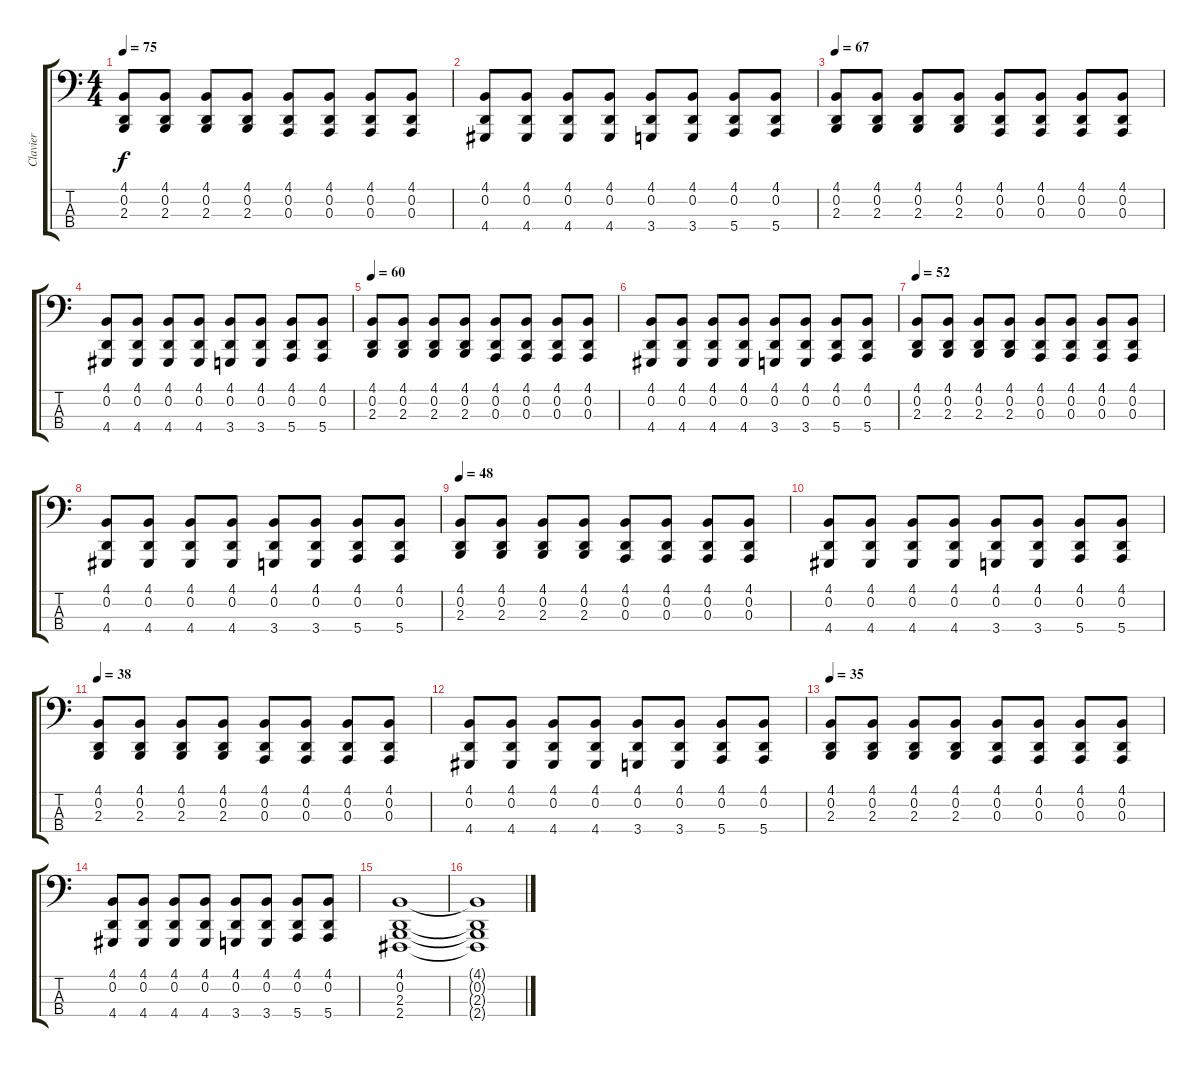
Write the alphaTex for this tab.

\track ("Clavier" "Clavier") {instrument lead8bassandlead}
\staff {score tabs}
\tuning (G2 D2 A1 E1) {hide}
\ts (4 4)
\tempo 75
\clef f4
\ks c
(4.1 0.2 2.3).8{dy f} (4.1 0.2 2.3).8 (4.1 0.2 2.3).8 (4.1 0.2 2.3).8 (4.1 0.2 0.3).8 (4.1 0.2 0.3).8 (4.1 0.2 0.3).8 (4.1 0.2 0.3).8 |
(4.1 0.2 4.4).8 (4.1 0.2 4.4).8 (4.1 0.2 4.4).8 (4.1 0.2 4.4).8 (4.1 0.2 3.4).8 (4.1 0.2 3.4).8 (4.1 0.2 5.4).8 (4.1 0.2 5.4).8 |
\tempo 67
(4.1 0.2 2.3).8 (4.1 0.2 2.3).8 (4.1 0.2 2.3).8 (4.1 0.2 2.3).8 (4.1 0.2 0.3).8 (4.1 0.2 0.3).8 (4.1 0.2 0.3).8 (4.1 0.2 0.3).8 |
(4.1 0.2 4.4).8 (4.1 0.2 4.4).8 (4.1 0.2 4.4).8 (4.1 0.2 4.4).8 (4.1 0.2 3.4).8 (4.1 0.2 3.4).8 (4.1 0.2 5.4).8 (4.1 0.2 5.4).8 |
\tempo 60
(4.1 0.2 2.3).8 (4.1 0.2 2.3).8 (4.1 0.2 2.3).8 (4.1 0.2 2.3).8 (4.1 0.2 0.3).8 (4.1 0.2 0.3).8 (4.1 0.2 0.3).8 (4.1 0.2 0.3).8 |
(4.1 0.2 4.4).8 (4.1 0.2 4.4).8 (4.1 0.2 4.4).8 (4.1 0.2 4.4).8 (4.1 0.2 3.4).8 (4.1 0.2 3.4).8 (4.1 0.2 5.4).8 (4.1 0.2 5.4).8 |
\tempo 52
(4.1 0.2 2.3).8 (4.1 0.2 2.3).8 (4.1 0.2 2.3).8 (4.1 0.2 2.3).8 (4.1 0.2 0.3).8 (4.1 0.2 0.3).8 (4.1 0.2 0.3).8 (4.1 0.2 0.3).8 |
(4.1 0.2 4.4).8 (4.1 0.2 4.4).8 (4.1 0.2 4.4).8 (4.1 0.2 4.4).8 (4.1 0.2 3.4).8 (4.1 0.2 3.4).8 (4.1 0.2 5.4).8 (4.1 0.2 5.4).8 |
\tempo 48
(4.1 0.2 2.3).8 (4.1 0.2 2.3).8 (4.1 0.2 2.3).8 (4.1 0.2 2.3).8 (4.1 0.2 0.3).8 (4.1 0.2 0.3).8 (4.1 0.2 0.3).8 (4.1 0.2 0.3).8 |
(4.1 0.2 4.4).8 (4.1 0.2 4.4).8 (4.1 0.2 4.4).8 (4.1 0.2 4.4).8 (4.1 0.2 3.4).8 (4.1 0.2 3.4).8 (4.1 0.2 5.4).8 (4.1 0.2 5.4).8 |
\tempo 38
(4.1 0.2 2.3).8 (4.1 0.2 2.3).8 (4.1 0.2 2.3).8 (4.1 0.2 2.3).8 (4.1 0.2 0.3).8 (4.1 0.2 0.3).8 (4.1 0.2 0.3).8 (4.1 0.2 0.3).8 |
(4.1 0.2 4.4).8 (4.1 0.2 4.4).8 (4.1 0.2 4.4).8 (4.1 0.2 4.4).8 (4.1 0.2 3.4).8 (4.1 0.2 3.4).8 (4.1 0.2 5.4).8 (4.1 0.2 5.4).8 |
\tempo 35
(4.1 0.2 2.3).8 (4.1 0.2 2.3).8 (4.1 0.2 2.3).8 (4.1 0.2 2.3).8 (4.1 0.2 0.3).8 (4.1 0.2 0.3).8 (4.1 0.2 0.3).8 (4.1 0.2 0.3).8 |
(4.1 0.2 4.4).8 (4.1 0.2 4.4).8 (4.1 0.2 4.4).8 (4.1 0.2 4.4).8 (4.1 0.2 3.4).8 (4.1 0.2 3.4).8 (4.1 0.2 5.4).8 (4.1 0.2 5.4).8 |
(4.1 0.2 2.3 2.4).1 |
(4.1{t} 0.2{t} 2.3{t} 2.4{t}).1{volume 0}
